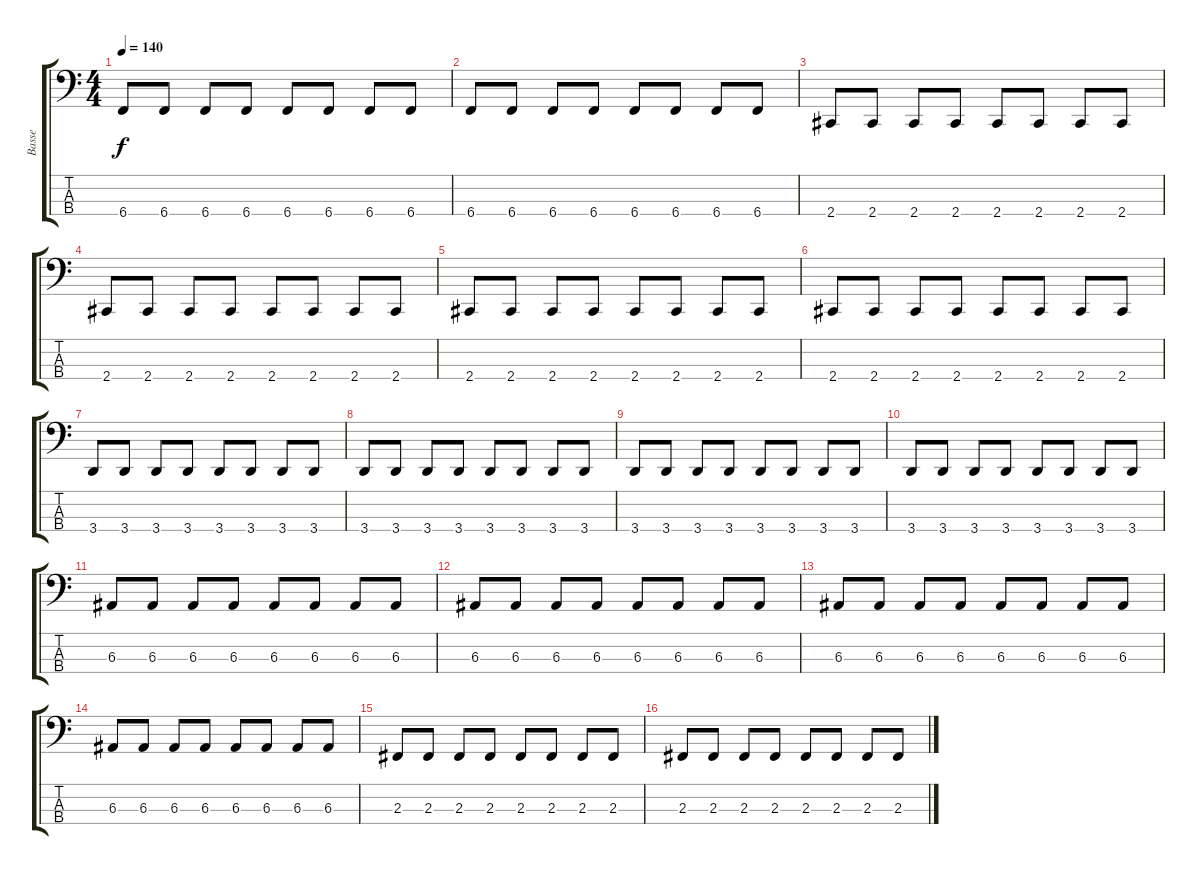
\track ("Basse" "Basse") {instrument electricbassfinger}
\staff {score tabs}
\tuning (D2 A1 E1 B0) {hide}
\ts (4 4)
\tempo 140
\clef f4
\ks c
6.4.8{dy f} 6.4.8 6.4.8 6.4.8 6.4.8 6.4.8 6.4.8 6.4.8 |
6.4.8 6.4.8 6.4.8 6.4.8 6.4.8 6.4.8 6.4.8 6.4.8 |
2.4.8 2.4.8 2.4.8 2.4.8 2.4.8 2.4.8 2.4.8 2.4.8 |
2.4.8 2.4.8 2.4.8 2.4.8 2.4.8 2.4.8 2.4.8 2.4.8 |
2.4.8 2.4.8 2.4.8 2.4.8 2.4.8 2.4.8 2.4.8 2.4.8 |
2.4.8 2.4.8 2.4.8 2.4.8 2.4.8 2.4.8 2.4.8 2.4.8 |
3.4.8 3.4.8 3.4.8 3.4.8 3.4.8 3.4.8 3.4.8 3.4.8 |
3.4.8 3.4.8 3.4.8 3.4.8 3.4.8 3.4.8 3.4.8 3.4.8 |
3.4.8 3.4.8 3.4.8 3.4.8 3.4.8 3.4.8 3.4.8 3.4.8 |
3.4.8 3.4.8 3.4.8 3.4.8 3.4.8 3.4.8 3.4.8 3.4.8 |
6.3.8 6.3.8 6.3.8 6.3.8 6.3.8 6.3.8 6.3.8 6.3.8 |
6.3.8 6.3.8 6.3.8 6.3.8 6.3.8 6.3.8 6.3.8 6.3.8 |
6.3.8 6.3.8 6.3.8 6.3.8 6.3.8 6.3.8 6.3.8 6.3.8 |
6.3.8 6.3.8 6.3.8 6.3.8 6.3.8 6.3.8 6.3.8 6.3.8 |
2.3.8 2.3.8 2.3.8 2.3.8 2.3.8 2.3.8 2.3.8 2.3.8 |
2.3.8 2.3.8 2.3.8 2.3.8 2.3.8 2.3.8 2.3.8 2.3.8
